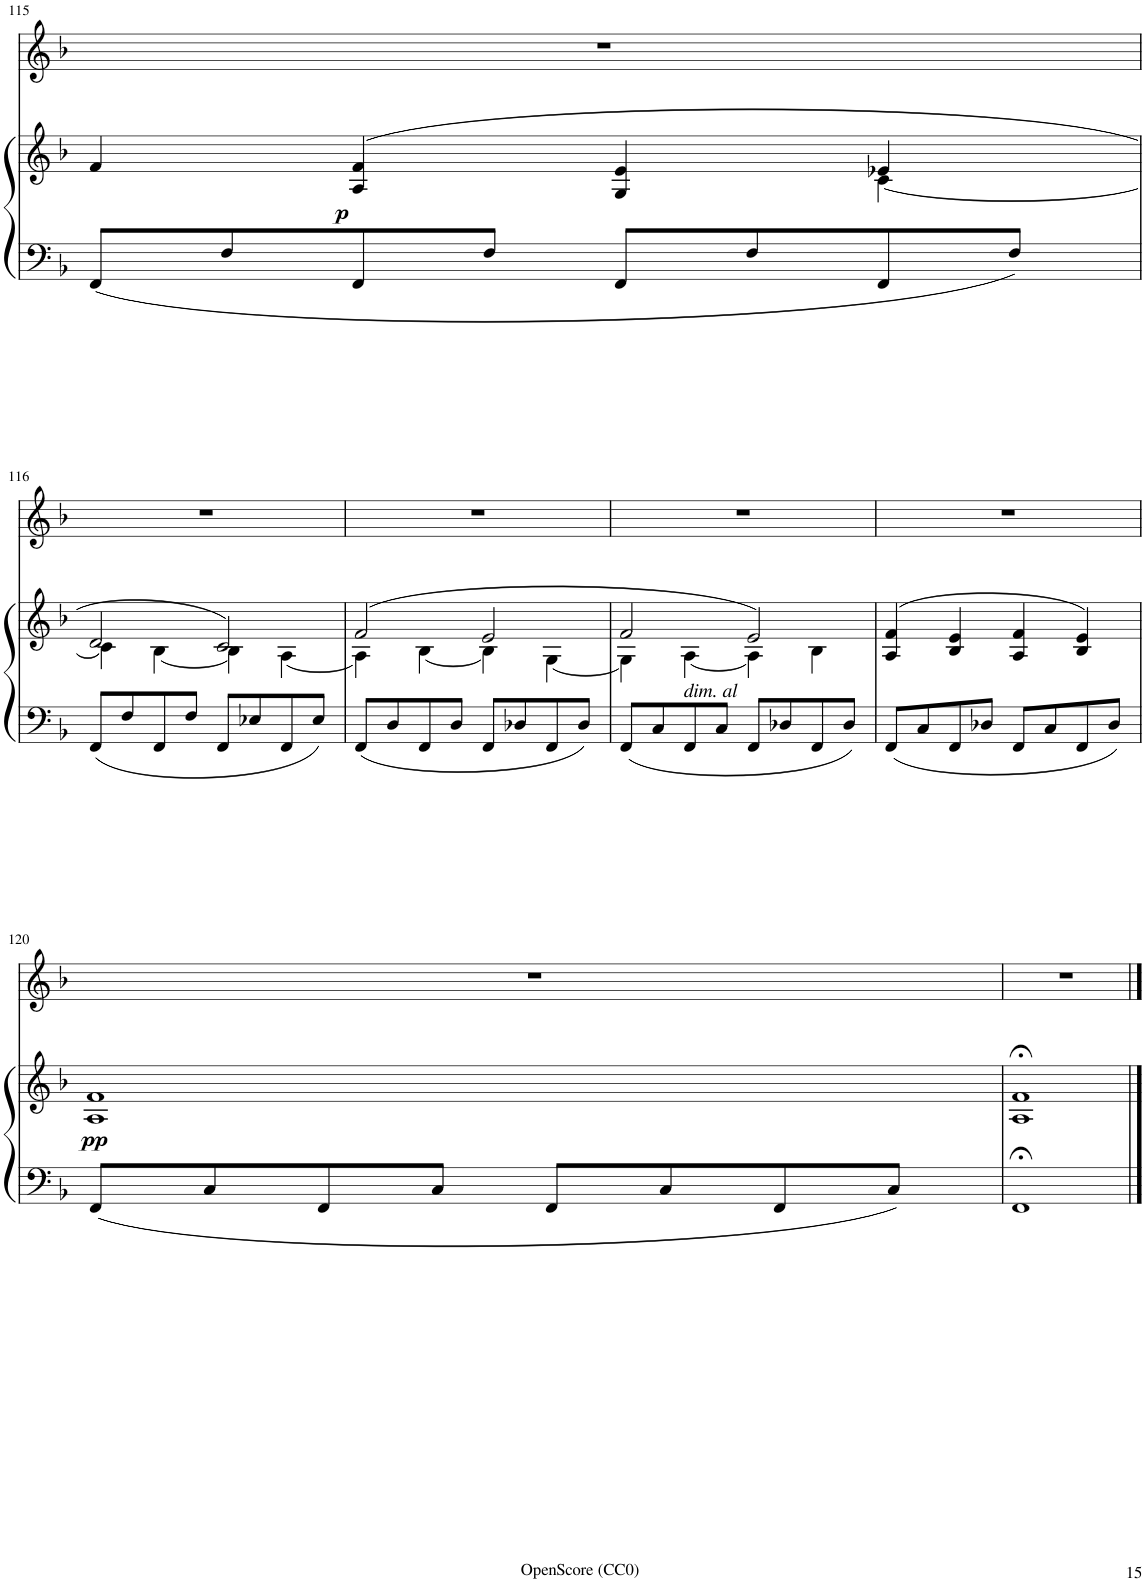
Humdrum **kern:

**kern	**kern	**dynam	**kern
*part2	*part2	*part2	*part1
*staff3	*staff2	*staff2/3	*staff1
*I"Piano	*	*	*I"Voice
*I'Pno	*	*	*
!!LO:PB:g=z
*clefF4	*clefG2	*	*clefG2
*k[b-]	*k[b-]	*	*k[b-]
*M4/4	*M4/4	*	*M4/4
*met(c)	*met(c)	*	*met(c)
=115	=115	=115	=115
*	*^	*	*
8FF/L	4f/	2.ryy	.	1r
8F/	.	.	.	.
!	!	!	!LO:DY:b	!
8FF/	(4A/ 4f/	.	p	.
8F/J	.	.	.	.
8FF/L	4G/ 4e/	.	.	.
8F/	.	.	.	.
8FF/	4e-X/	[4c\	.	.
8F/J	.	.	.	.
!!LO:LB:g=z
=116	=116	=116	=116	=116
8FF/L	2d/	4c\]	.	1r
8F/	.	.	.	.
8FF/	.	[4B-\	.	.
8F/J	.	.	.	.
8FF/L	2c/)	4B-\]	.	.
8E-X/	.	.	.	.
8FF/	.	[4A\	.	.
8E-/J	.	.	.	.
=117	=117	=117	=117	=117
8FF/L	(2f/	4A\]	.	1r
8D/	.	.	.	.
8FF/	.	[4B-\	.	.
8D/J	.	.	.	.
8FF/L	2e/	4B-\]	.	.
8D-X/	.	.	.	.
8FF/	.	[4G\	.	.
8D-/J	.	.	.	.
=118	=118	=118	=118	=118
8FF/L	2f/	4G\]	.	1r
8C/	.	.	.	.
!	!	!LO:TX:b:i:t=dim. al	!	!
8FF/	.	[4A\	.	.
8C/J	.	.	.	.
8FF/L	2e/)	4A\]	.	.
8D-X/	.	.	.	.
8FF/	.	4B-\	.	.
8D-/J	.	.	.	.
*	*v	*v	*	*
=119	=119	=119	=119
8FF/L	(>4A/ 4f/	.	1r
8C/	.	.	.
8FF/	4B-/ 4e/	.	.
8D-X/J	.	.	.
8FF/L	4A/ 4f/	.	.
8C/	.	.	.
8FF/	4B-/ 4e/)	.	.
8D-/J	.	.	.
!!LO:LB:g=z
=120	=120	=120	=120
!	!	!LO:DY:b	!
8FF/L	1A 1f	pp	1r
8C/	.	.	.
8FF/	.	.	.
8C/J	.	.	.
8FF/L	.	.	.
8C/	.	.	.
8FF/	.	.	.
8C/J	.	.	.
=121	=121	=121	=121
1FF;<	1A;< 1f;<	.	1r
==	==	==	==
*-	*-	*-	*-
